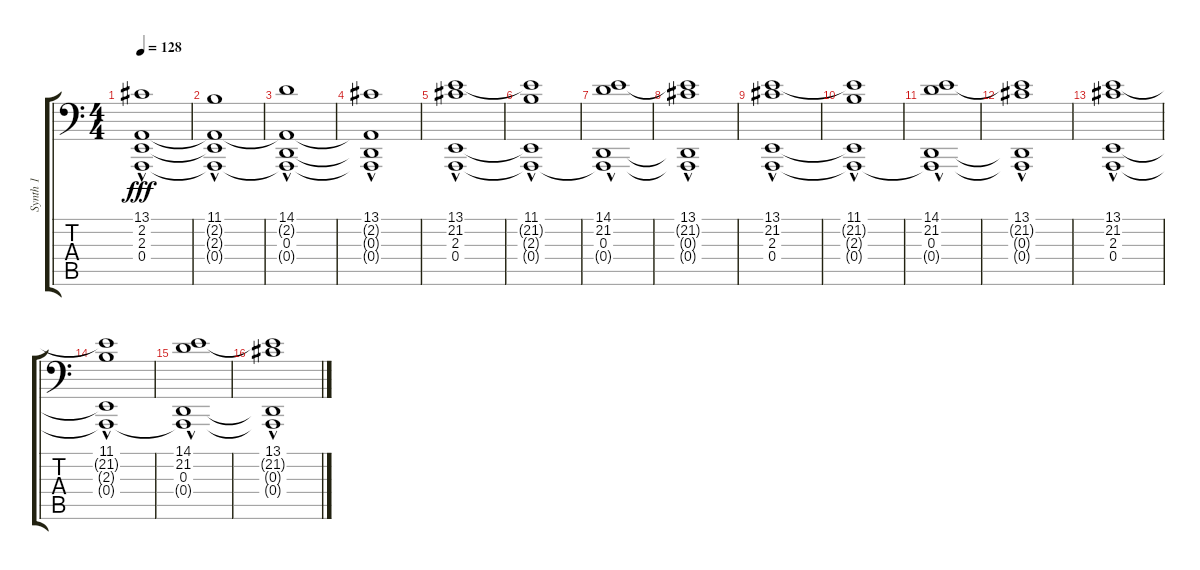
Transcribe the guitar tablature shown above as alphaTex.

\track ("Synth 1" "Synth 1") {instrument pad8sweep}
\staff {score tabs}
\tuning (C3 G2 D2 A1 E1 B0) {hide}
\ts (4 4)
\tempo 128
\clef f4
\ks c
(13.1{hac} 2.2 2.3 0.4).1{dy fff} |
(11.1{hac} 2.2{t} 2.3{t} 0.4{t}).1 |
(14.1{hac} 2.2{t} 0.3 0.4{t}).1 |
(13.1{hac} 2.2{t} 0.3{t} 0.4{t}).1 |
(13.1{hac} 21.2{hac} 2.3 0.4).1 |
(11.1{hac} 21.2{t} 2.3{t} 0.4{t}).1 |
(14.1{hac} 21.2{hac} 0.3 0.4{t}).1 |
(13.1{hac} 21.2{t} 0.3{t} 0.4{t}).1 |
(13.1{hac} 21.2{hac} 2.3 0.4).1 |
(11.1{hac} 21.2{t} 2.3{t} 0.4{t}).1 |
(14.1{hac} 21.2{hac} 0.3 0.4{t}).1 |
(13.1{hac} 21.2{t} 0.3{t} 0.4{t}).1 |
(13.1{hac} 21.2{hac} 2.3 0.4).1 |
(11.1{hac} 21.2{t} 2.3{t} 0.4{t}).1 |
(14.1{hac} 21.2{hac} 0.3 0.4{t}).1 |
(13.1{hac} 21.2{t} 0.3{t} 0.4{t}).1
